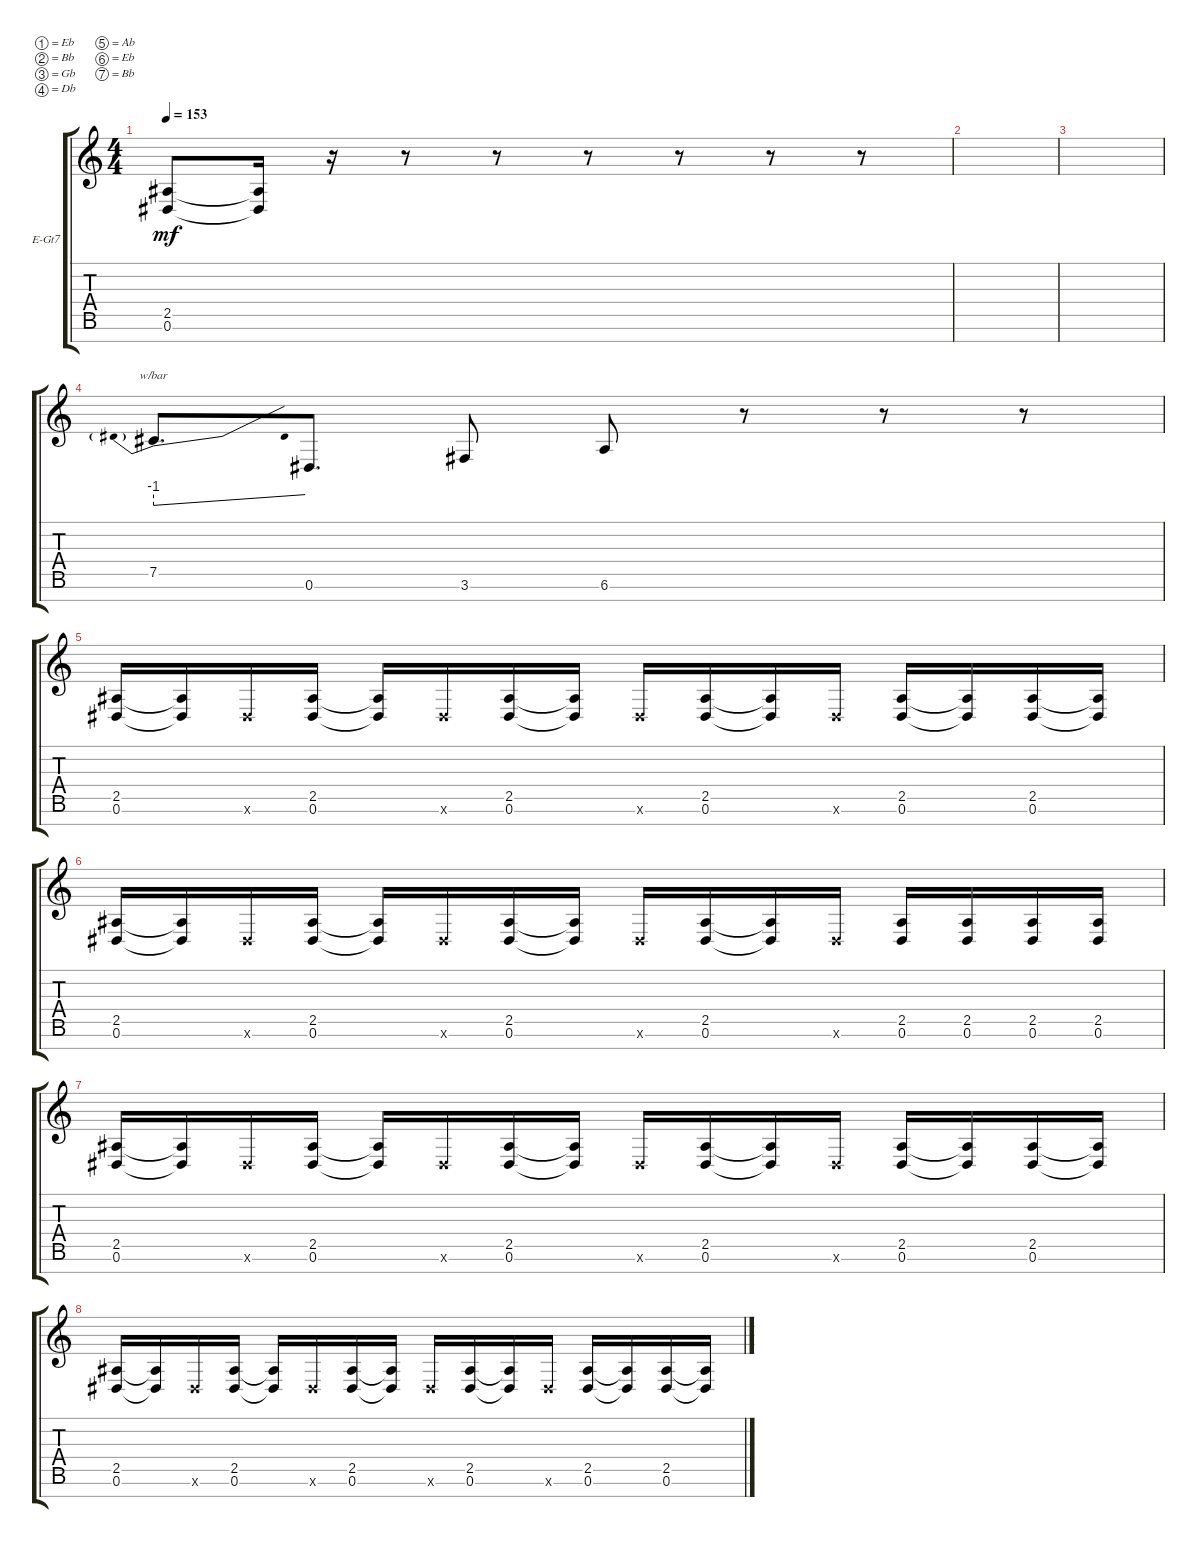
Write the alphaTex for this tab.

\bracketExtendMode groupsimilarinstruments
\firstSystemTrackNameOrientation horizontal
\otherSystemsTrackNameOrientation horizontal
\track ("right" "E-Gt7") {instrument distortionguitar}
\staff {score tabs}
\tuning (Eb4 Bb3 Gb3 Db3 Ab2 Eb2 Bb1)
\ts (4 4)
\tempo 153
\clef g2
\scale
0.395904
\ks c
(0.6 2.5).8{dy mf} (2.5{t} 0.6{t}).16 r.16 r.8 r.8 r.8 r.8 r.8 r.8 |
\scale
0.208191 |
\scale
0.333333 |
\scale
0.333333 7.5.8{d tbe (predivedive default 0 -4 14.399999999999999 0)} 0.6.8{d} 3.6.8 6.6.8 r.8 r.8 r.8 |
\scale
0.333333 (0.6 2.5).16 (0.6{t} 2.5{t}).16 0.6{x}.16 (0.6 2.5).16 (0.6{t} 2.5{t}).16 0.6{x}.16 (0.6 2.5).16 (0.6{t} 2.5{t}).16 0.6{x}.16 (0.6 2.5).16 (0.6{t} 2.5{t}).16 0.6{x}.16 (0.6 2.5).16 (0.6{t} 2.5{t}).16 (0.6 2.5).16 (0.6{t} 2.5{t}).16 |
\scale
0.333333 (0.6 2.5).16 (0.6{t} 2.5{t}).16 0.6{x}.16 (0.6 2.5).16 (0.6{t} 2.5{t}).16 0.6{x}.16 (0.6 2.5).16 (0.6{t} 2.5{t}).16 0.6{x}.16 (0.6 2.5).16 (0.6{t} 2.5{t}).16 0.6{x}.16 (0.6 2.5).16 (0.6 2.5).16 (0.6 2.5).16 (0.6 2.5).16 |
\scale
0.333333 (0.6 2.5).16 (0.6{t} 2.5{t}).16 0.6{x}.16 (0.6 2.5).16 (0.6{t} 2.5{t}).16 0.6{x}.16 (0.6 2.5).16 (0.6{t} 2.5{t}).16 0.6{x}.16 (0.6 2.5).16 (0.6{t} 2.5{t}).16 0.6{x}.16 (0.6 2.5).16 (0.6{t} 2.5{t}).16 (0.6 2.5).16 (0.6{t} 2.5{t}).16 |
\scale
0.333333 (0.6 2.5).16 (0.6{t} 2.5{t}).16 0.6{x}.16 (0.6 2.5).16 (0.6{t} 2.5{t}).16 0.6{x}.16 (0.6 2.5).16 (0.6{t} 2.5{t}).16 0.6{x}.16 (0.6 2.5).16 (0.6{t} 2.5{t}).16 0.6{x}.16 (0.6 2.5).16 (0.6{t} 2.5{t}).16 (0.6 2.5).16 (0.6{t} 2.5{t}).16
